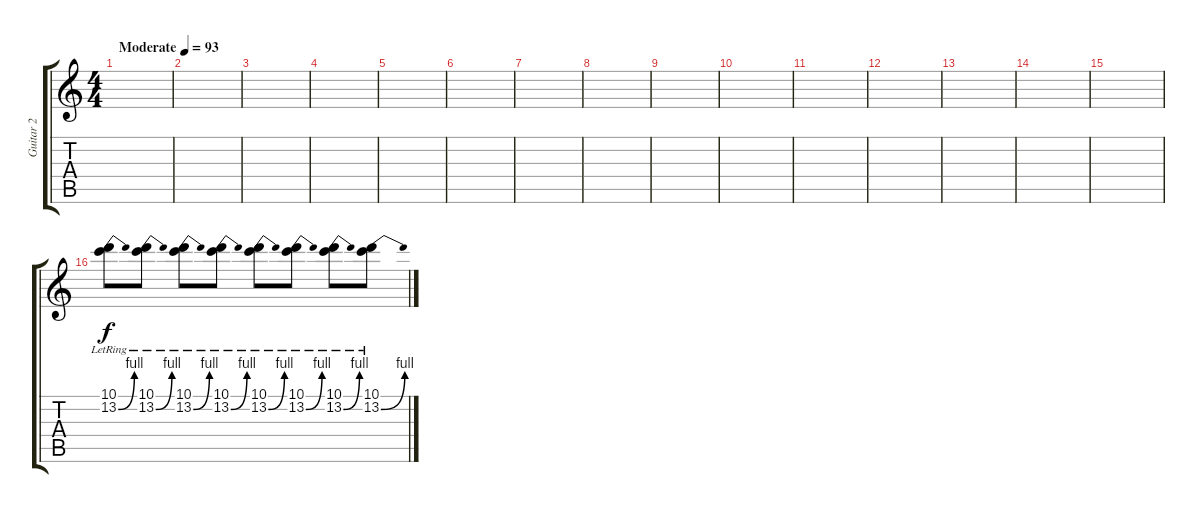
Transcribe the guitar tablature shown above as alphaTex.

\track ("Guitar 2" "Guitar 2") {instrument overdrivenguitar}
\staff {score tabs}
\tuning (E4 B3 G3 D3 A2 E2) {hide}
\ts (4 4)
\tempo (93 "Moderate")
\clef g2
\ks c
|
|
|
|
|
|
|
|
|
|
|
|
|
|
|
(10.1{lr} 13.2{be (bend 0 0 60 4) lr}).8 (10.1{lr} 13.2{be (bend 0 0 60 4) lr}).8 (10.1{lr} 13.2{be (bend 0 0 60 4) lr}).8 (10.1{lr} 13.2{be (bend 0 0 60 4) lr}).8 (10.1{lr} 13.2{be (bend 0 0 60 4) lr}).8 (10.1{lr} 13.2{be (bend 0 0 60 4) lr}).8 (10.1{lr} 13.2{be (bend 0 0 60 4) lr}).8 (10.1{lr} 13.2{be (bend 0 0 60 4) lr}).8
